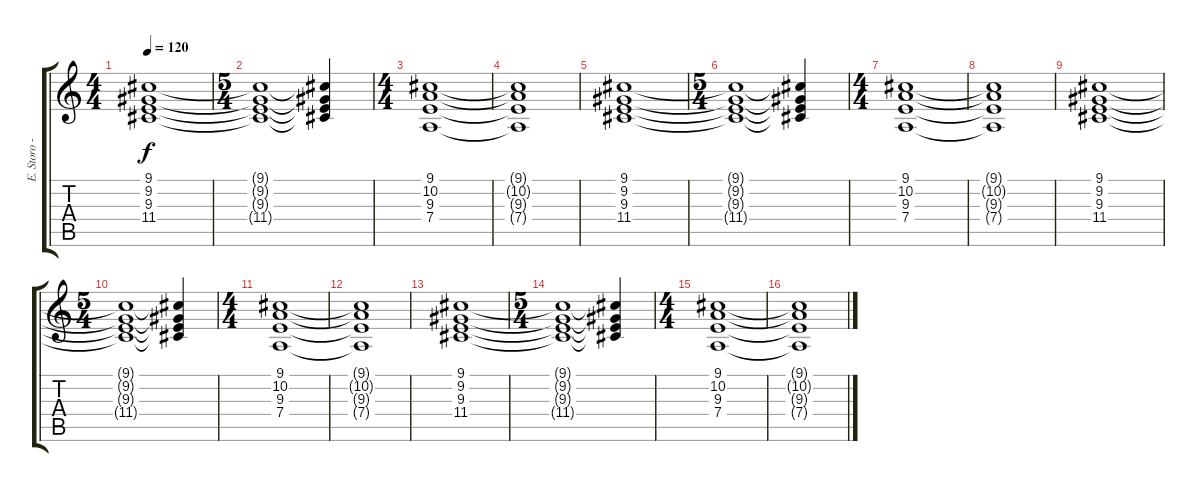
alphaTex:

\track ("E. Storo - Keyboard" "E. Storo -") {instrument drawbarorgan}
\staff {score tabs}
\tuning (E4 B3 G3 D3 A2 E2) {hide}
\ts (4 4)
\tempo 120
\clef g2
\ks c
(9.1 9.2 9.3 11.4).1{dy f volume 7 balance 8 instrument pad8sweep} |
\ts (5 4)
(9.1{t} 9.2{t} 9.3{t} 11.4{t}).1 (9.1{t} 9.2{t} 9.3{t} 11.4{t}).4 |
\ts (4 4)
(9.1 10.2 9.3 7.4).1 |
(9.1{t} 10.2{t} 9.3{t} 7.4{t}).1 |
(9.1 9.2 9.3 11.4).1 |
\ts (5 4)
(9.1{t} 9.2{t} 9.3{t} 11.4{t}).1 (9.1{t} 9.2{t} 9.3{t} 11.4{t}).4 |
\ts (4 4)
(9.1 10.2 9.3 7.4).1 |
(9.1{t} 10.2{t} 9.3{t} 7.4{t}).1 |
(9.1 9.2 9.3 11.4).1 |
\ts (5 4)
(9.1{t} 9.2{t} 9.3{t} 11.4{t}).1 (9.1{t} 9.2{t} 9.3{t} 11.4{t}).4 |
\ts (4 4)
(9.1 10.2 9.3 7.4).1 |
(9.1{t} 10.2{t} 9.3{t} 7.4{t}).1 |
(9.1 9.2 9.3 11.4).1 |
\ts (5 4)
(9.1{t} 9.2{t} 9.3{t} 11.4{t}).1 (9.1{t} 9.2{t} 9.3{t} 11.4{t}).4 |
\ts (4 4)
(9.1 10.2 9.3 7.4).1 |
(9.1{t} 10.2{t} 9.3{t} 7.4{t}).1
